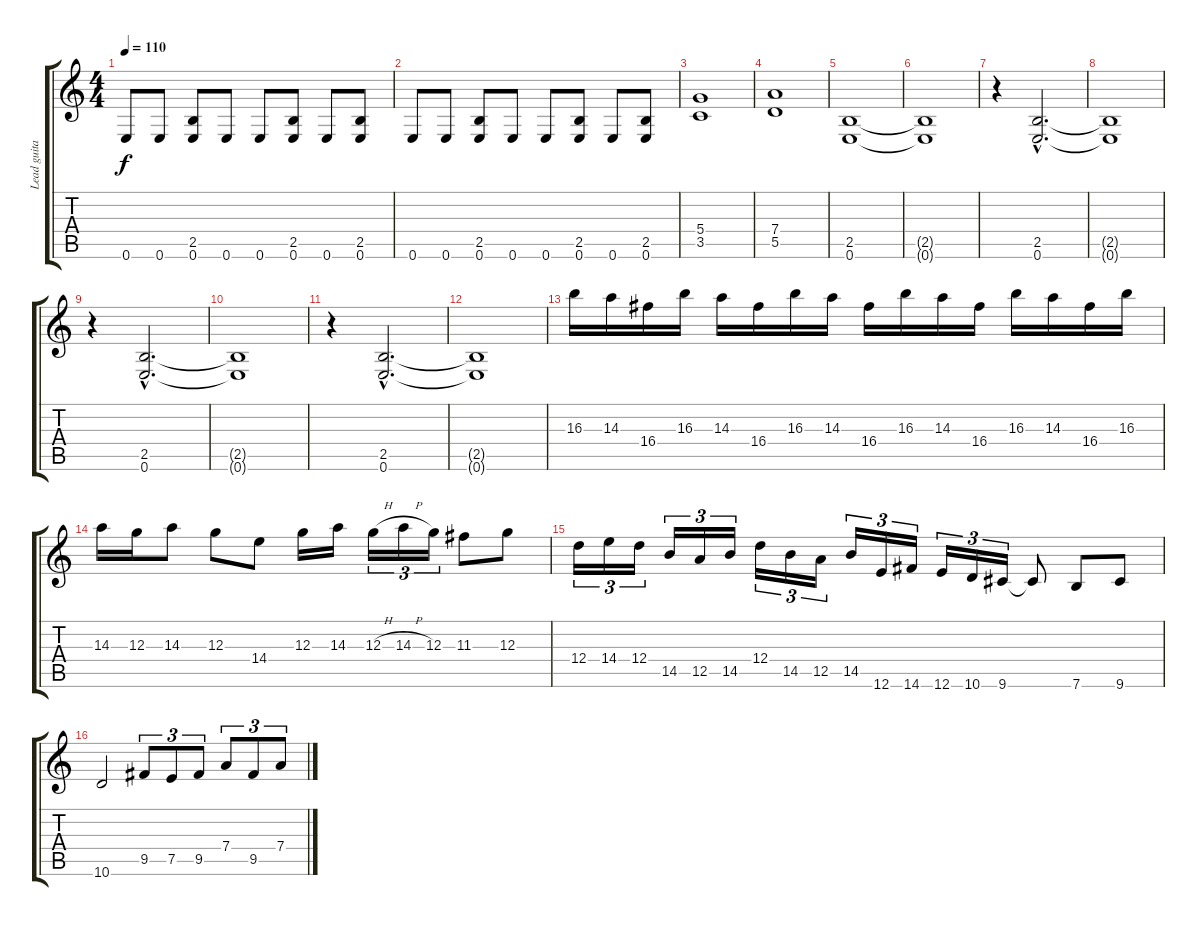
\track ("Lead guitar" "Lead guita") {instrument distortionguitar}
\staff {score tabs}
\tuning (E4 B3 G3 D3 A2 E2) {hide}
\ts (4 4)
\tempo 110
\clef g2
\ks c
0.6.8{dy f} 0.6.8 (2.5 0.6).8 0.6.8 0.6.8 (2.5 0.6).8 0.6.8 (2.5 0.6).8 |
0.6.8 0.6.8 (2.5 0.6).8 0.6.8 0.6.8 (2.5 0.6).8 0.6.8 (2.5 0.6).8 |
(5.4 3.5).1 |
(7.4 5.5).1 |
(2.5 0.6).1 |
(2.5{t} 0.6{t}).1 |
r.4 (2.5{hac} 0.6{hac}).2{d} |
(2.5{t} 0.6{t}).1 |
r.4 (2.5{hac} 0.6{hac}).2{d} |
(2.5{t} 0.6{t}).1 |
r.4 (2.5{hac} 0.6{hac}).2{d} |
(2.5{t} 0.6{t}).1 |
16.3.16 14.3.16 16.4.16 16.3.16 14.3.16 16.4.16 16.3.16 14.3.16 16.4.16 16.3.16 14.3.16 16.4.16 16.3.16 14.3.16 16.4.16 16.3.16 |
14.3.16 12.3.16 14.3.8 12.3.8 14.4.8 12.3.16 14.3.16 12.3{h}.16{tu (3 2)} 14.3{h}.16{tu (3 2)} 12.3.16{tu (3 2)} 11.3.8 12.3.8 |
12.4.16{tu (3 2)} 14.4.16{tu (3 2)} 12.4.16{tu (3 2)} 14.5.16{tu (3 2)} 12.5.16{tu (3 2)} 14.5.16{tu (3 2)} 12.4.16{tu (3 2)} 14.5.16{tu (3 2)} 12.5.16{tu (3 2)} 14.5.16{tu (3 2)} 12.6.16{tu (3 2)} 14.6.16{tu (3 2)} 12.6.16{tu (3 2)} 10.6.16{tu (3 2)} 9.6.16{tu (3 2)} 9.6{t}.8 7.6.8 9.6.8 |
10.6.2 9.5.8{tu (3 2)} 7.5.8{tu (3 2)} 9.5.8{tu (3 2)} 7.4.8{tu (3 2)} 9.5.8{tu (3 2)} 7.4.8{tu (3 2)}
